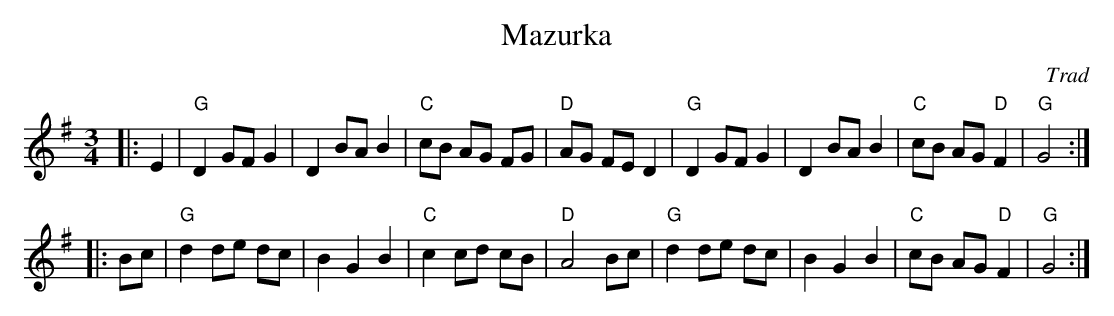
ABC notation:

X:1
T:Mazurka
C:Trad
M:3/4
E:11
L:1/8
K:G
|:E2|"G"D2 GF G2|D2 BA B2|"C"cB AG FG|"D"AG FE D2|\
"G"D2 GF G2|D2 BA B2|"C"cB AG "D"F2|"G"G4:|*
|:Bc|"G"d2 de dc|B2 G2 B2|"C"c2 cd cB|"D"A4 Bc|\
"G"d2 de dc|B2 G2 B2|"C"cB AG "D"F2|"G"G4:|**
